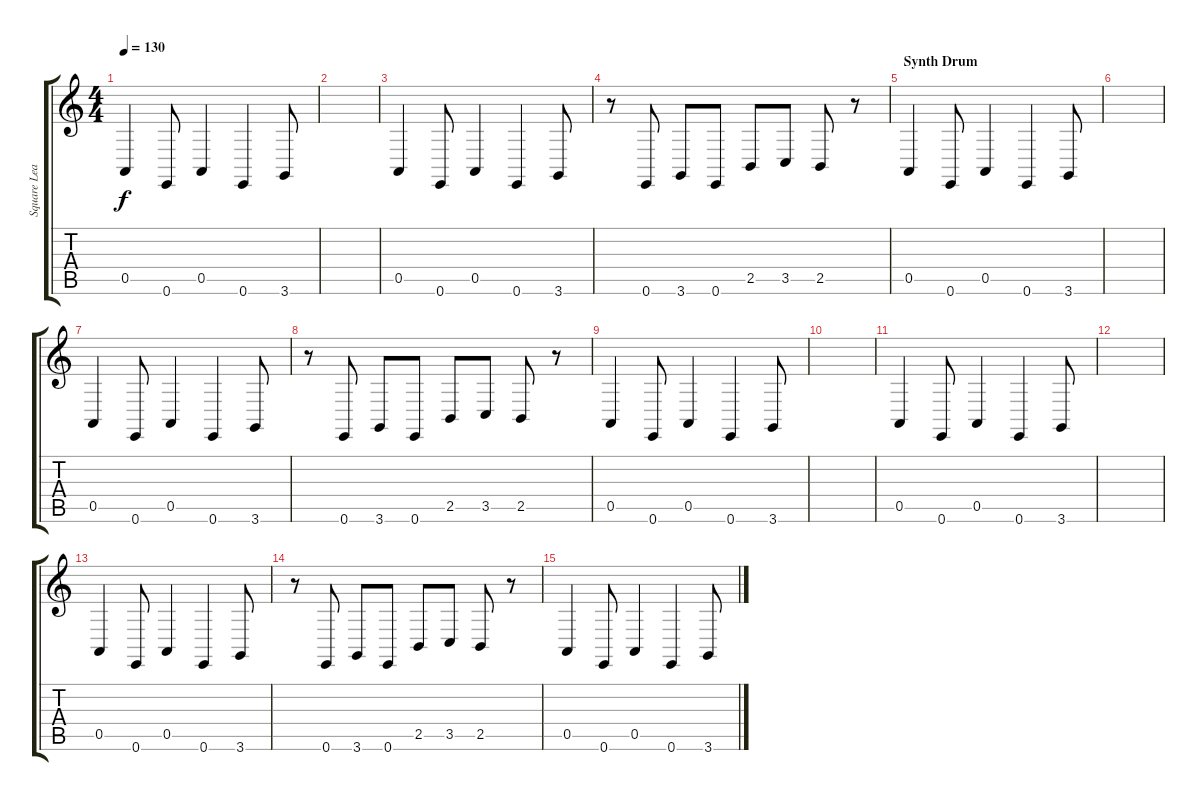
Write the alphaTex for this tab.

\track ("Square Lead" "Square Lea") {instrument lead1square}
\staff {score tabs}
\tuning (E4 B3 G3 D3 A2 E2) {hide}
\ts (4 4)
\tempo 130
\clef g2
\ks c
0.5.4{dy f} 0.6.8 0.5.4 0.6.4 3.6.8 |
|
0.5.4 0.6.8 0.5.4 0.6.4 3.6.8 |
r.8 0.6.8 3.6.8 0.6.8 2.5.8 3.5.8 2.5.8 r.8 |
\section ("" "Synth Drum")
0.5.4 0.6.8 0.5.4 0.6.4 3.6.8 |
|
0.5.4 0.6.8 0.5.4 0.6.4 3.6.8 |
r.8 0.6.8 3.6.8 0.6.8 2.5.8 3.5.8 2.5.8 r.8 |
0.5.4 0.6.8 0.5.4 0.6.4 3.6.8 |
|
0.5.4 0.6.8 0.5.4 0.6.4 3.6.8 |
|
0.5.4 0.6.8 0.5.4 0.6.4 3.6.8 |
r.8 0.6.8 3.6.8 0.6.8 2.5.8 3.5.8 2.5.8 r.8 |
0.5.4 0.6.8 0.5.4 0.6.4 3.6.8
